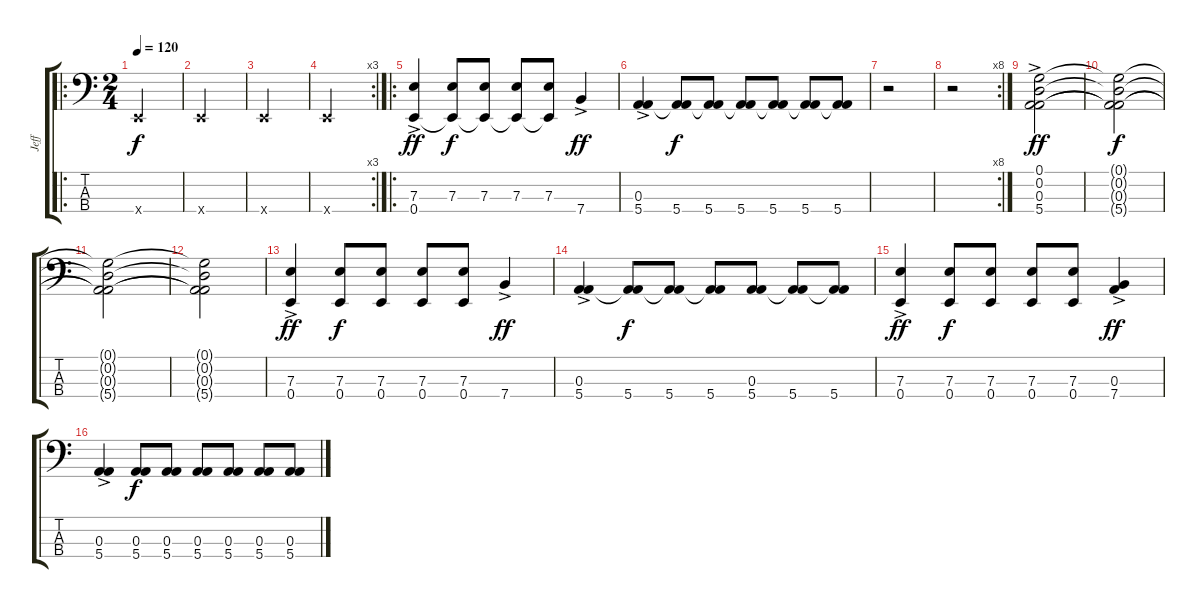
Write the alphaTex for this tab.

\track ("Jeff" "Jeff") {instrument electricbassfinger}
\staff {score tabs}
\tuning (G2 D2 A1 E1) {hide}
\ro
\ts (2 4)
\tempo 120
\clef f4
\ks c
0.4{x}.2{dy f} |
0.4{x}.2 |
0.4{x}.2 |
\rc 3
0.4{x}.2 |
\ro
(7.3{ac} 0.4{ac}).4{dy ff} (7.3 0.4{t}).8{dy f} (7.3 0.4{t}).8 (7.3 0.4{t}).8 (7.3 0.4{t}).8 7.4{ac}.4{dy ff} |
(0.3{ac} 5.4{ac}).4 (0.3{t} 5.4).8{dy f} (0.3{t} 5.4).8 (0.3{t} 5.4).8 (0.3{t} 5.4).8 (0.3{t} 5.4).8 (0.3{t} 5.4).8 |
r.2 |
\rc 8
r.2 |
(0.1{ac} 0.2{ac} 0.3{ac} 5.4{ac}).2{dy ff} |
(0.1{t} 0.2{t} 0.3{t} 5.4{t}).2{dy f} |
(0.1{t} 0.2{t} 0.3{t} 5.4{t}).2 |
(0.1{t} 0.2{t} 0.3{t} 5.4{t}).2 |
(7.3{ac} 0.4{ac}).4{dy ff} (7.3 0.4).8{dy f} (7.3 0.4).8 (7.3 0.4).8 (7.3 0.4).8 7.4{ac}.4{dy ff} |
(0.3{ac} 5.4{ac}).4 (0.3{t} 5.4).8{dy f} (0.3{t} 5.4).8 (0.3{t} 5.4).8 (0.3 5.4).8 (0.3{t} 5.4).8 (0.3{t} 5.4).8 |
(7.3{ac} 0.4{ac}).4{dy ff} (7.3 0.4).8{dy f} (7.3 0.4).8 (7.3 0.4).8 (7.3 0.4).8 (0.3{ac} 7.4{ac}).4{dy ff} |
(0.3{ac} 5.4{ac}).4 (0.3 5.4).8{dy f} (0.3 5.4).8 (0.3 5.4).8 (0.3 5.4).8 (0.3 5.4).8 (0.3 5.4).8
